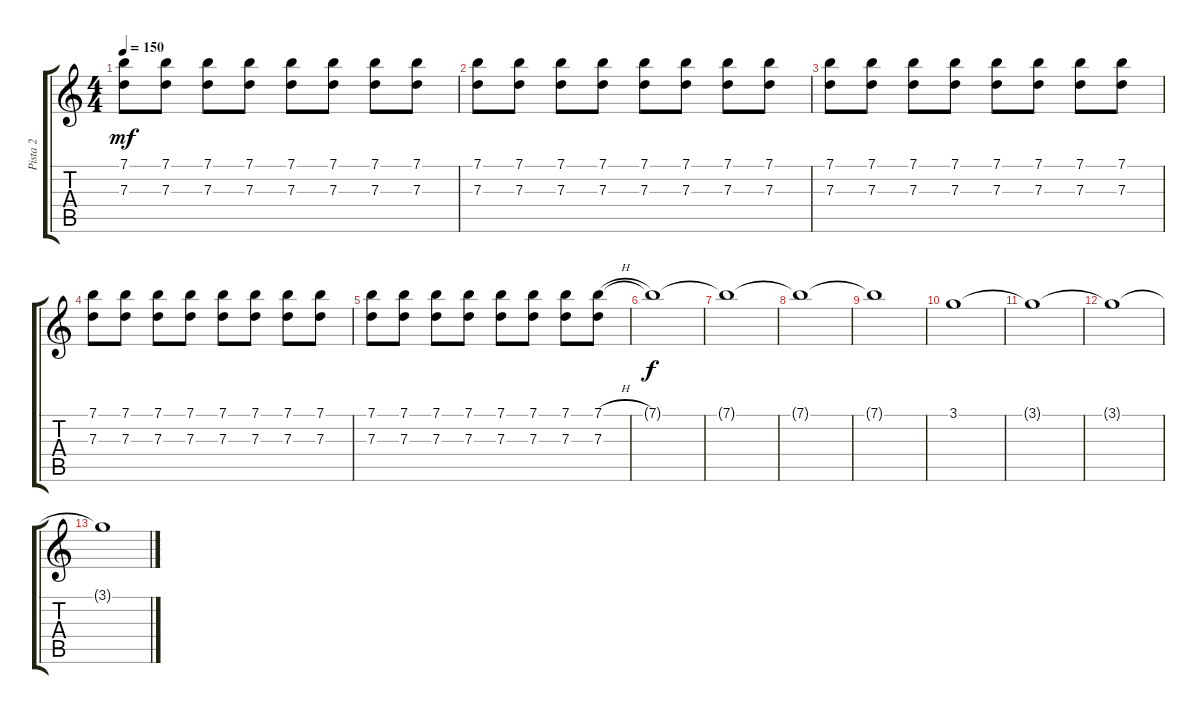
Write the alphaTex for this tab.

\track ("Pista 2" "Pista 2") {instrument overdrivenguitar}
\staff {score tabs}
\tuning (E4 B3 G3 D3 A2 E2) {hide}
\ts (4 4)
\tempo 150
\clef g2
\ks c
(7.1 7.3).8{dy mf} (7.1 7.3).8 (7.1 7.3).8 (7.1 7.3).8 (7.1 7.3).8 (7.1 7.3).8 (7.1 7.3).8 (7.1 7.3).8 |
(7.1 7.3).8 (7.1 7.3).8 (7.1 7.3).8 (7.1 7.3).8 (7.1 7.3).8 (7.1 7.3).8 (7.1 7.3).8 (7.1 7.3).8 |
(7.1 7.3).8 (7.1 7.3).8 (7.1 7.3).8 (7.1 7.3).8 (7.1 7.3).8 (7.1 7.3).8 (7.1 7.3).8 (7.1 7.3).8 |
(7.1 7.3).8 (7.1 7.3).8 (7.1 7.3).8 (7.1 7.3).8 (7.1 7.3).8 (7.1 7.3).8 (7.1 7.3).8 (7.1 7.3).8 |
(7.1 7.3).8 (7.1 7.3).8 (7.1 7.3).8 (7.1 7.3).8 (7.1 7.3).8 (7.1 7.3).8 (7.1 7.3).8 (7.1{h} 7.3).8 |
7.1{t}.1{dy f} |
7.1{t}.1 |
7.1{t}.1 |
7.1{t}.1 |
3.1.1 |
3.1{t}.1 |
3.1{t}.1 |
3.1{t}.1
